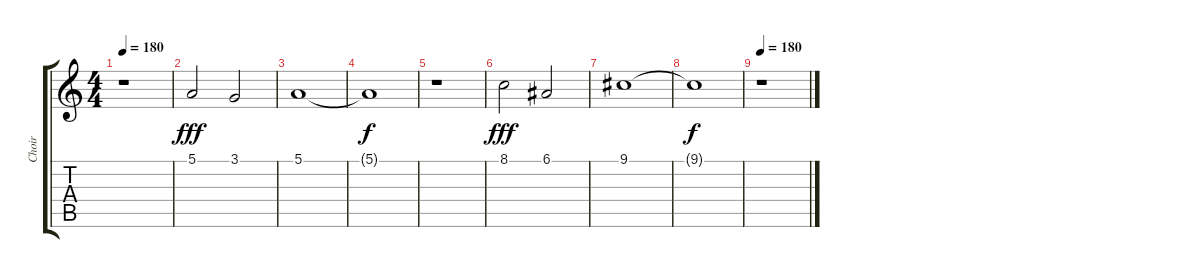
\track ("Choir" "Choir") {instrument choiraahs}
\staff {score tabs}
\tuning (E4 B3 G3 D3 A2 E2) {hide}
\ts (4 4)
\tempo 180
\clef g2
\ks c
r.1{dy f} |
5.1.2{dy fff} 3.1.2 |
5.1.1 |
5.1{t}.1{dy f} |
r.1 |
8.1.2{dy fff} 6.1.2 |
9.1.1 |
9.1{t}.1{dy f} |
\tempo 180
r.1
